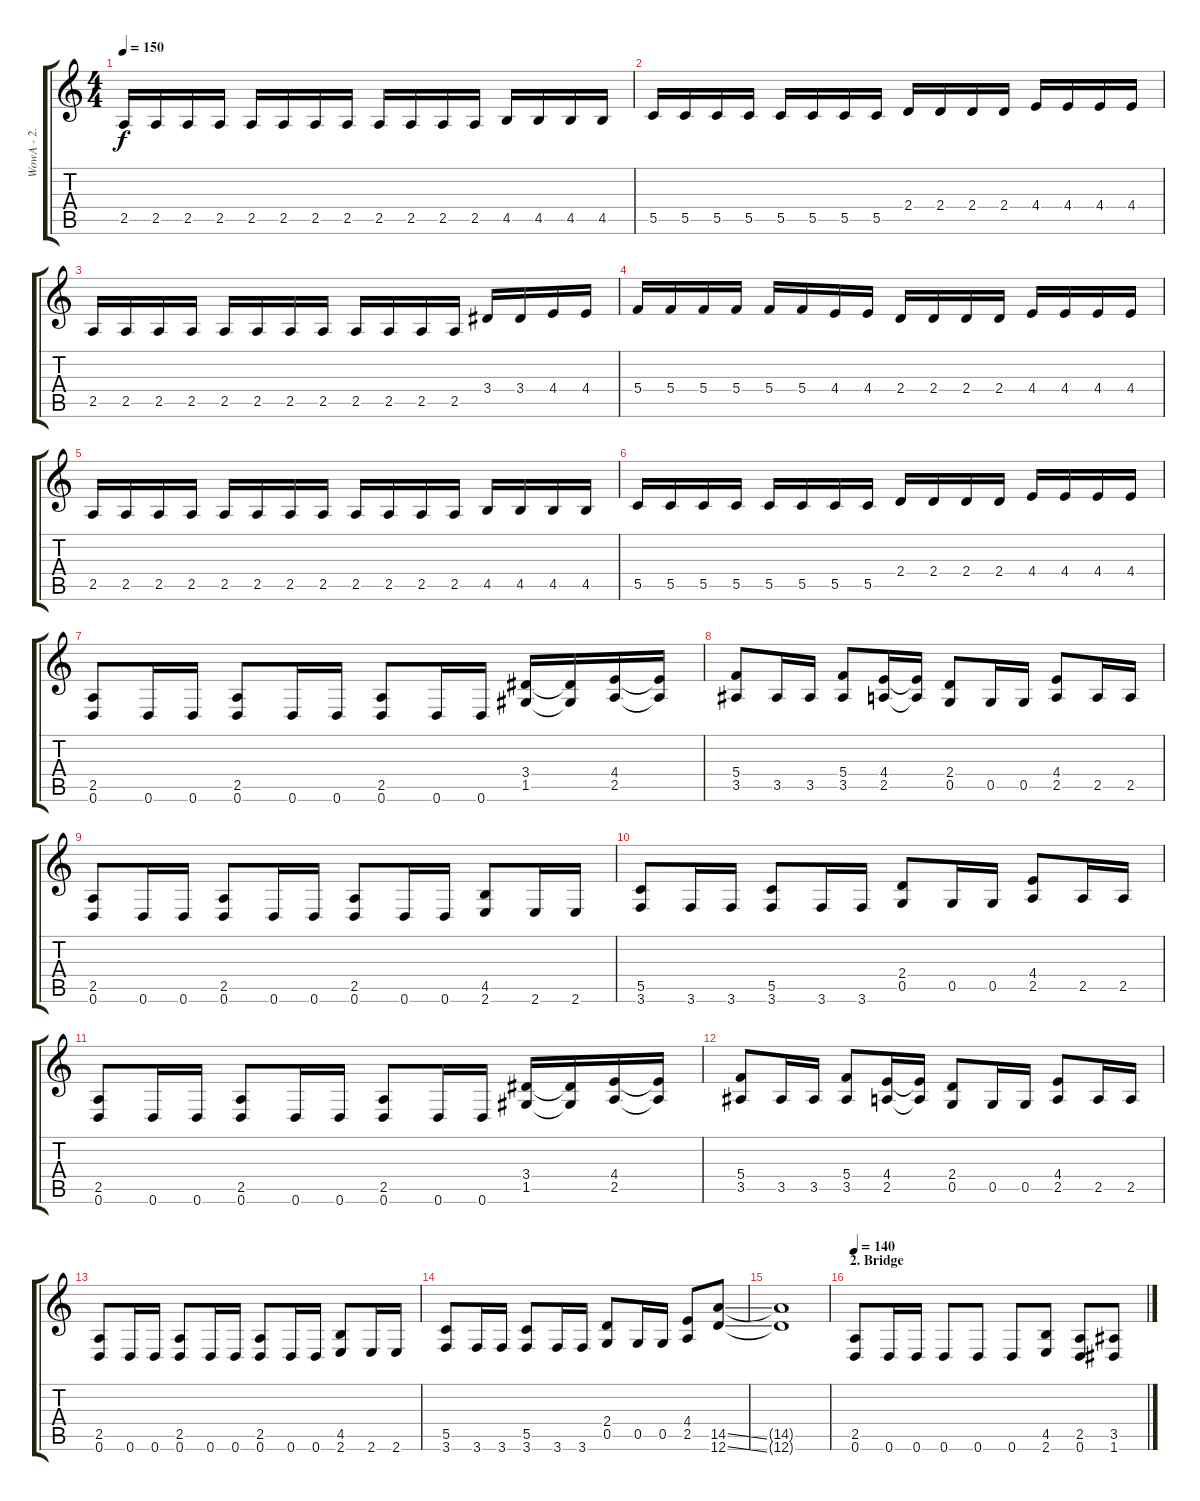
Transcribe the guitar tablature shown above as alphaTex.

\track ("WowA - 2. Guitar" "WowA - 2. ") {instrument distortionguitar}
\staff {score tabs}
\tuning (D4 A3 F3 C3 G2 D2) {hide}
\ts (4 4)
\tempo 150
\clef g2
\ks c
2.5.16{dy f} 2.5.16 2.5.16 2.5.16 2.5.16 2.5.16 2.5.16 2.5.16 2.5.16 2.5.16 2.5.16 2.5.16 4.5.16 4.5.16 4.5.16 4.5.16 |
5.5.16 5.5.16 5.5.16 5.5.16 5.5.16 5.5.16 5.5.16 5.5.16 2.4.16 2.4.16 2.4.16 2.4.16 4.4.16 4.4.16 4.4.16 4.4.16 |
2.5.16 2.5.16 2.5.16 2.5.16 2.5.16 2.5.16 2.5.16 2.5.16 2.5.16 2.5.16 2.5.16 2.5.16 3.4.16 3.4.16 4.4.16 4.4.16 |
5.4.16 5.4.16 5.4.16 5.4.16 5.4.16 5.4.16 4.4.16 4.4.16 2.4.16 2.4.16 2.4.16 2.4.16 4.4.16 4.4.16 4.4.16 4.4.16 |
2.5.16 2.5.16 2.5.16 2.5.16 2.5.16 2.5.16 2.5.16 2.5.16 2.5.16 2.5.16 2.5.16 2.5.16 4.5.16 4.5.16 4.5.16 4.5.16 |
5.5.16 5.5.16 5.5.16 5.5.16 5.5.16 5.5.16 5.5.16 5.5.16 2.4.16 2.4.16 2.4.16 2.4.16 4.4.16 4.4.16 4.4.16 4.4.16 |
(2.5 0.6).8 0.6.16 0.6.16 (2.5 0.6).8 0.6.16 0.6.16 (2.5 0.6).8 0.6.16 0.6.16 (3.4 1.5).16 (3.4{t} 1.5{t}).16 (4.4 2.5).16 (4.4{t} 2.5{t}).16 |
(5.4 3.5).8 3.5.16 3.5.16 (5.4 3.5).8 (4.4 2.5).16 (4.4{t} 2.5{t}).16 (2.4 0.5).8 0.5.16 0.5.16 (4.4 2.5).8 2.5.16 2.5.16 |
(2.5 0.6).8 0.6.16 0.6.16 (2.5 0.6).8 0.6.16 0.6.16 (2.5 0.6).8 0.6.16 0.6.16 (4.5 2.6).8 2.6.16 2.6.16 |
(5.5 3.6).8 3.6.16 3.6.16 (5.5 3.6).8 3.6.16 3.6.16 (2.4 0.5).8 0.5.16 0.5.16 (4.4 2.5).8 2.5.16 2.5.16 |
(2.5 0.6).8 0.6.16 0.6.16 (2.5 0.6).8 0.6.16 0.6.16 (2.5 0.6).8 0.6.16 0.6.16 (3.4 1.5).16 (3.4{t} 1.5{t}).16 (4.4 2.5).16 (4.4{t} 2.5{t}).16 |
(5.4 3.5).8 3.5.16 3.5.16 (5.4 3.5).8 (4.4 2.5).16 (4.4{t} 2.5{t}).16 (2.4 0.5).8 0.5.16 0.5.16 (4.4 2.5).8 2.5.16 2.5.16 |
(2.5 0.6).8 0.6.16 0.6.16 (2.5 0.6).8 0.6.16 0.6.16 (2.5 0.6).8 0.6.16 0.6.16 (4.5 2.6).8 2.6.16 2.6.16 |
(5.5 3.6).8 3.6.16 3.6.16 (5.5 3.6).8 3.6.16 3.6.16 (2.4 0.5).8 0.5.16 0.5.16 (4.4 2.5).8 (14.5{ss} 12.6{ss}).8 |
(14.5{t} 12.6{t}).1{balance 16} |
\section ("" "2. Bridge")
\tempo 140
(2.5 0.6).8 0.6.16 0.6.16 0.6.8 0.6.8 0.6.8 (4.5 2.6).8 (2.5 0.6).8 (3.5 1.6).8
